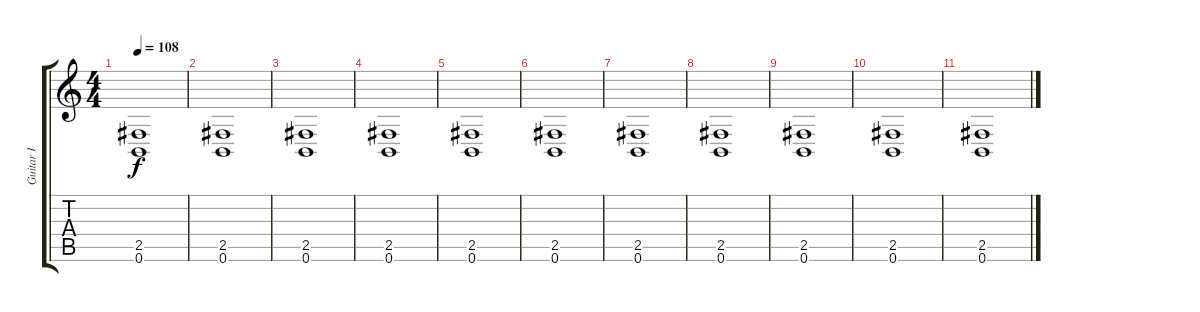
\track ("Guitar I" "Guitar I") {instrument distortionguitar}
\staff {score tabs}
\tuning (B3 Gb3 D3 A2 E2 B1) {hide}
\ts (4 4)
\tempo 108
\clef g2
\ks c
(2.5 0.6).1{dy f} |
(2.5 0.6).1 |
(2.5 0.6).1 |
(2.5 0.6).1{volume 7} |
(2.5 0.6).1 |
(2.5 0.6).1 |
(2.5 0.6).1 |
(2.5 0.6).1{volume 0} |
(2.5 0.6).1 |
(2.5 0.6).1 |
(2.5 0.6).1
